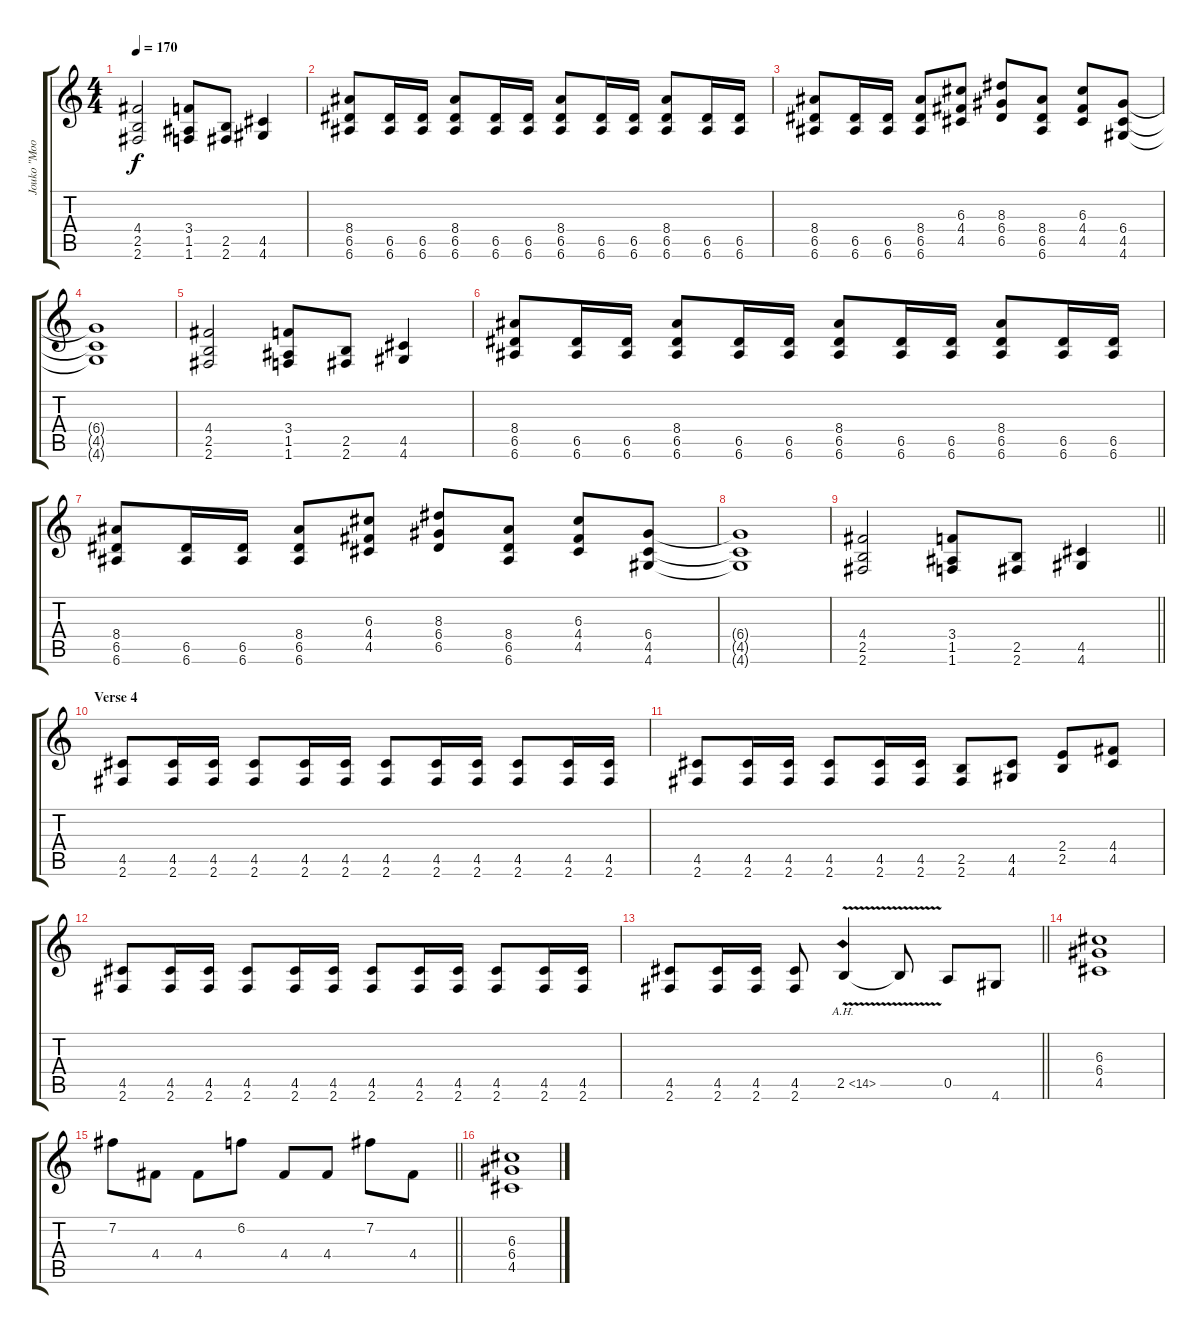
\track ("Jouko \"Mookeri\" Salonkari" "Jouko \"Moo") {instrument distortionguitar}
\staff {score tabs}
\tuning (E4 B3 G3 D3 A2 E2) {hide}
\ts (4 4)
\tempo 170
\clef g2
\ks c
(4.4 2.5 2.6).2{dy f} (3.4 1.5 1.6).8 (2.5 2.6).8 (4.5 4.6).4 |
(8.4 6.5 6.6).8 (6.5 6.6).16 (6.5 6.6).16 (8.4 6.5 6.6).8 (6.5 6.6).16 (6.5 6.6).16 (8.4 6.5 6.6).8 (6.5 6.6).16 (6.5 6.6).16 (8.4 6.5 6.6).8 (6.5 6.6).16 (6.5 6.6).16 |
(8.4 6.5 6.6).8 (6.5 6.6).16 (6.5 6.6).16 (8.4 6.5 6.6).8 (6.3 4.4 4.5).8 (8.3 6.4 6.5).8 (8.4 6.5 6.6).8 (6.3 4.4 4.5).8 (6.4 4.5 4.6).8 |
(6.4{t} 4.5{t} 4.6{t}).1 |
(4.4 2.5 2.6).2 (3.4 1.5 1.6).8 (2.5 2.6).8 (4.5 4.6).4 |
(8.4 6.5 6.6).8 (6.5 6.6).16 (6.5 6.6).16 (8.4 6.5 6.6).8 (6.5 6.6).16 (6.5 6.6).16 (8.4 6.5 6.6).8 (6.5 6.6).16 (6.5 6.6).16 (8.4 6.5 6.6).8 (6.5 6.6).16 (6.5 6.6).16 |
(8.4 6.5 6.6).8 (6.5 6.6).16 (6.5 6.6).16 (8.4 6.5 6.6).8 (6.3 4.4 4.5).8 (8.3 6.4 6.5).8 (8.4 6.5 6.6).8 (6.3 4.4 4.5).8 (6.4 4.5 4.6).8 |
(6.4{t} 4.5{t} 4.6{t}).1 |
\barLineRight lightlight
(4.4 2.5 2.6).2 (3.4 1.5 1.6).8 (2.5 2.6).8 (4.5 4.6).4 |
\section ("" "Verse 4")
(4.5 2.6).8 (4.5 2.6).16 (4.5 2.6).16 (4.5 2.6).8 (4.5 2.6).16 (4.5 2.6).16 (4.5 2.6).8 (4.5 2.6).16 (4.5 2.6).16 (4.5 2.6).8 (4.5 2.6).16 (4.5 2.6).16 |
(4.5 2.6).8 (4.5 2.6).16 (4.5 2.6).16 (4.5 2.6).8 (4.5 2.6).16 (4.5 2.6).16 (2.5 2.6).8 (4.5 4.6).8 (2.4 2.5).8 (4.4 4.5).8 |
(4.5 2.6).8 (4.5 2.6).16 (4.5 2.6).16 (4.5 2.6).8 (4.5 2.6).16 (4.5 2.6).16 (4.5 2.6).8 (4.5 2.6).16 (4.5 2.6).16 (4.5 2.6).8 (4.5 2.6).16 (4.5 2.6).16 |
\barLineRight lightlight
(4.5 2.6).8 (4.5 2.6).16 (4.5 2.6).16 (4.5 2.6).8 2.5{ah 12 v}.4 2.5{t}.8 0.5.8 4.6.8 |
(6.3 6.4 4.5).1 |
\barLineRight lightlight
7.2.8 4.4.8 4.4.8 6.2.8 4.4.8 4.4.8 7.2.8 4.4.8 |
(6.3 6.4 4.5).1
